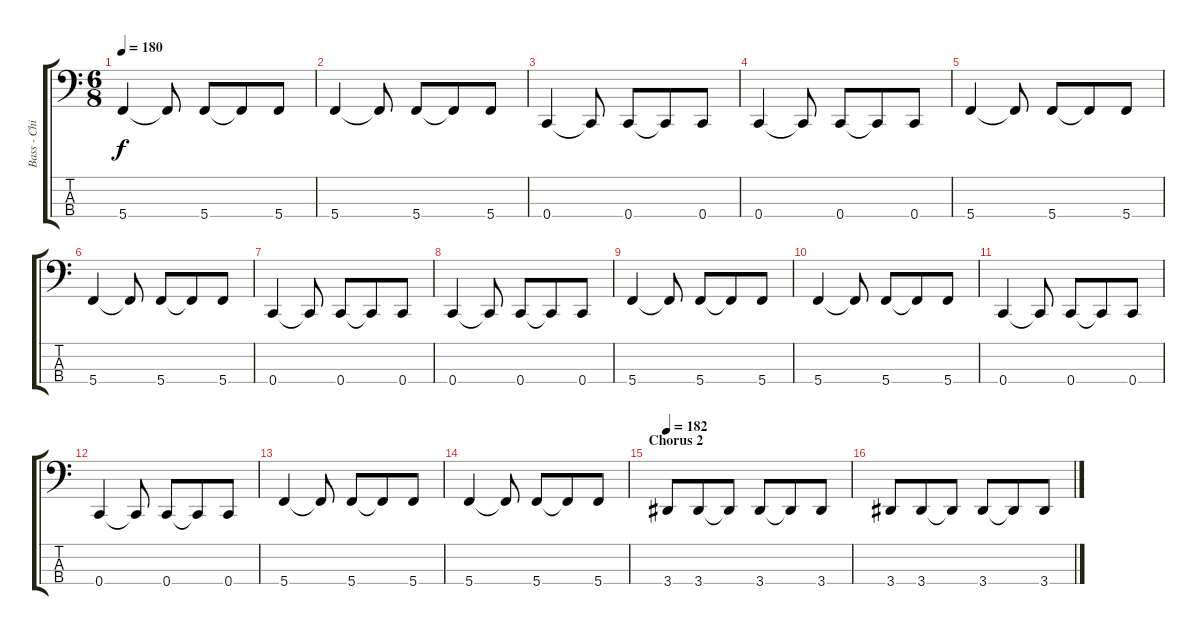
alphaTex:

\track ("Bass - Chi Cheng" "Bass - Chi") {instrument electricbassfinger}
\staff {score tabs}
\tuning (F2 C2 G1 C1) {hide}
\ts (6 8)
\tempo 180
\clef f4
\ks c
5.4.4{dy f} 5.4{t}.8 5.4.8 5.4{t}.8 5.4.8 |
5.4.4 5.4{t}.8 5.4.8 5.4{t}.8 5.4.8 |
0.4.4 0.4{t}.8 0.4.8 0.4{t}.8 0.4.8 |
0.4.4 0.4{t}.8 0.4.8 0.4{t}.8 0.4.8 |
5.4.4 5.4{t}.8 5.4.8 5.4{t}.8 5.4.8 |
5.4.4 5.4{t}.8 5.4.8 5.4{t}.8 5.4.8 |
0.4.4 0.4{t}.8 0.4.8 0.4{t}.8 0.4.8 |
0.4.4 0.4{t}.8 0.4.8 0.4{t}.8 0.4.8 |
5.4.4 5.4{t}.8 5.4.8 5.4{t}.8 5.4.8 |
5.4.4 5.4{t}.8 5.4.8 5.4{t}.8 5.4.8 |
0.4.4 0.4{t}.8 0.4.8 0.4{t}.8 0.4.8 |
0.4.4 0.4{t}.8 0.4.8 0.4{t}.8 0.4.8 |
5.4.4 5.4{t}.8 5.4.8 5.4{t}.8 5.4.8 |
5.4.4 5.4{t}.8 5.4.8 5.4{t}.8 5.4.8 |
\section ("" "Chorus 2")
\tempo 182
3.4.8 3.4.8 3.4{t}.8 3.4.8 3.4{t}.8 3.4.8 |
3.4.8 3.4.8 3.4{t}.8 3.4.8 3.4{t}.8 3.4.8
